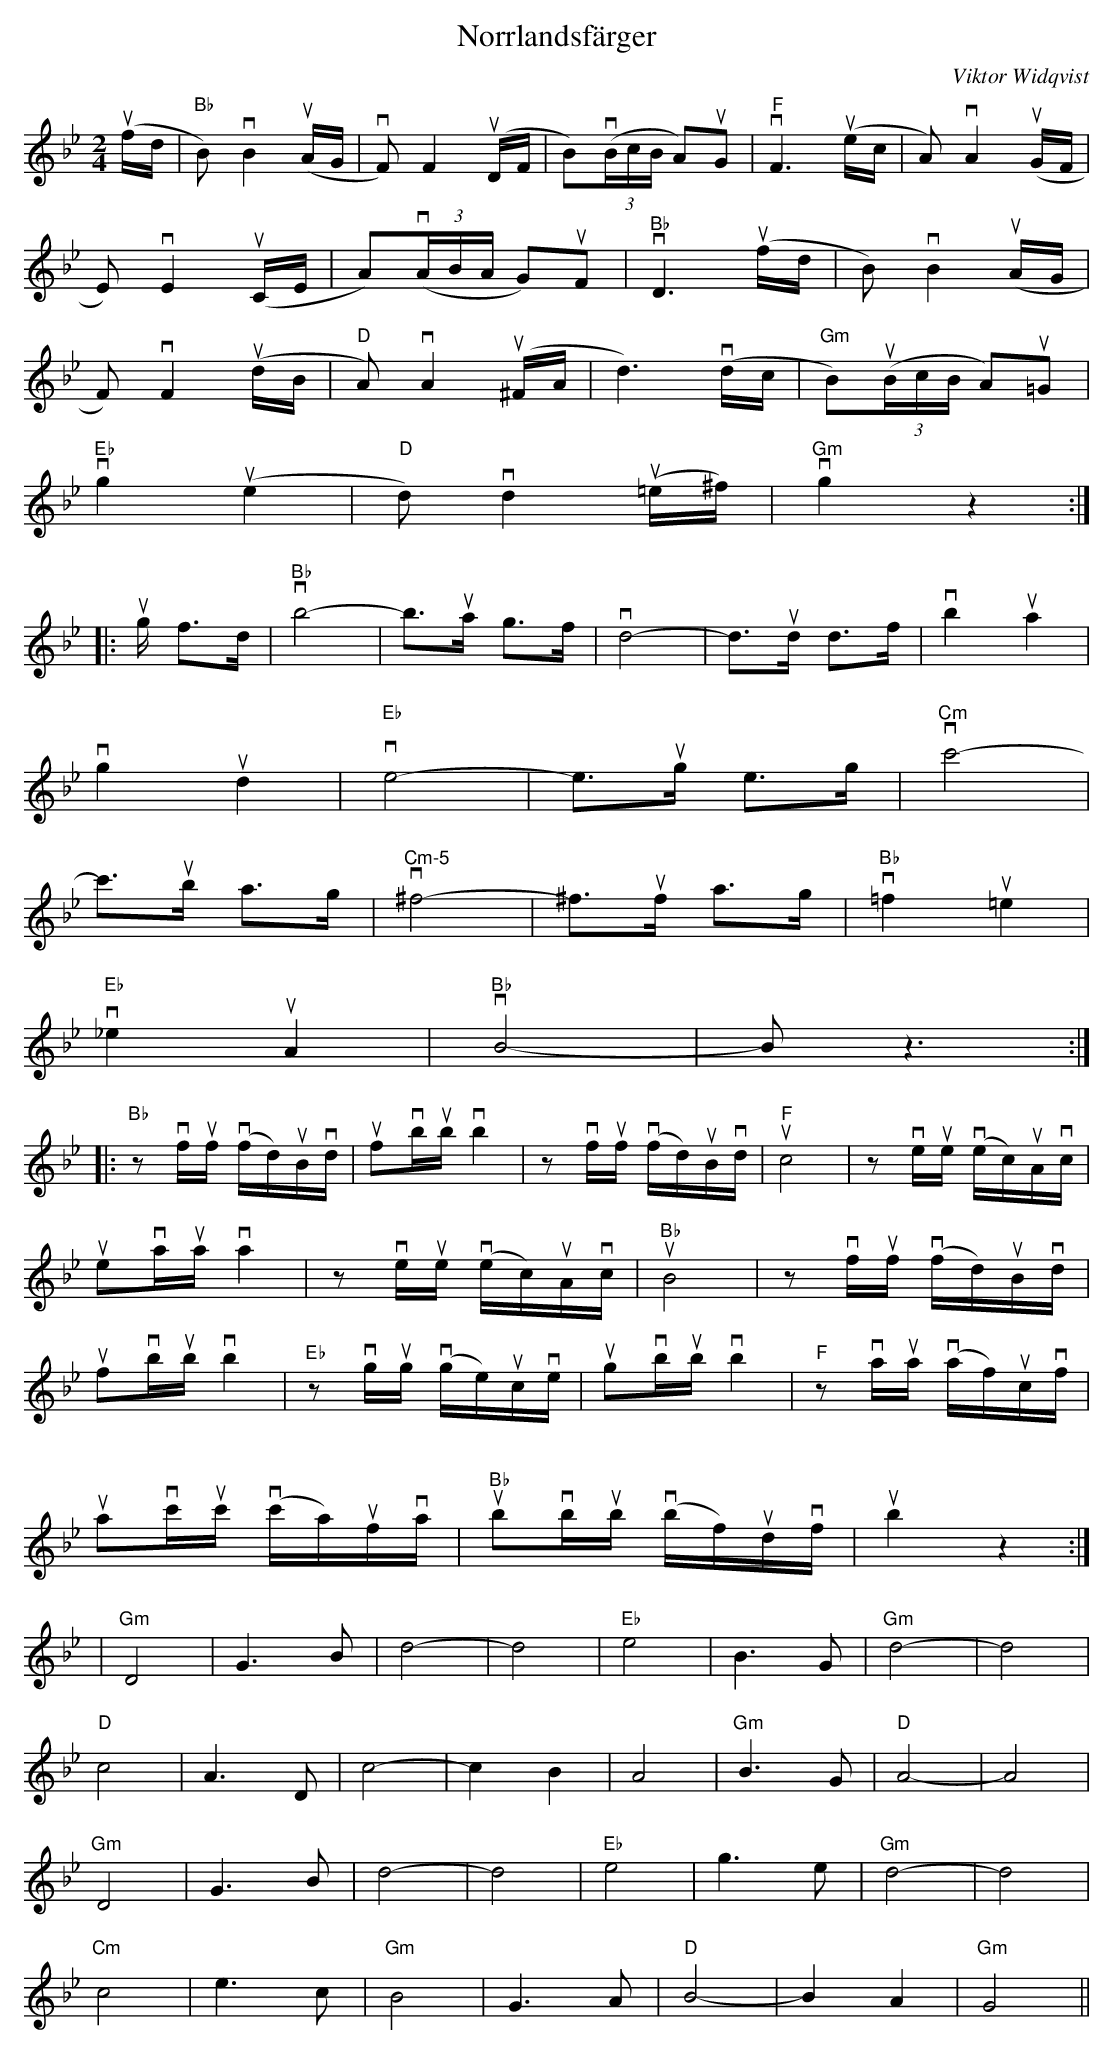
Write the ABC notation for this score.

X:1
T:Norrlandsfärger
M:2/4
C:Viktor Widqvist
L:1/8
K:Bb
u(f/d/ |"Bb" B)vB2u(A/G/ | vF)F2u(D/F/ | B)(v(3B/c/B/ A)uG | "F"vF3u(e/c/ | A)vA2u(G/F/ |
E)vE2u(C/E/ | A)(v(3A/B/A/ G)uF |"Bb" vD3u(f/d/ | B)vB2 u(A/G/ |
F)vF2u(d/B/ | "D"A)vA2u(^F/A/ | d3)v(d/c/ | "Gm"B)(u(3B/c/B/ A)u=G |
"Eb"vg2 (u'e2 | "D"d)vd2u(=e/^f/) | "Gm"vg2z2 :|
|:ug/ f>d | "Bb"vb4- |b3/ua/ g>f | vd4- |d3/ud/ d>f | vb2 ua2 |
vg2 ud2 | "Eb"ve4- |e3/ug/ e>g |"Cm" vc'4- |
c'3/ub/ a>g | "Cm-5"v^f4- |^f3/uf/ a>g | "Bb"v=f2 u=e2 |
"Eb"v_e2 uA2 | "Bb"vB4- | B z3 :|
|:"Bb"zvf/2uf/2 (vf/2d/)2uB/2vd/2 | ufvb/2ub/2 vb2 |zvf/2uf/2 (vf/2d/2)uB/2vd/2 | "F"uc4 |zve/2ue/2 (ve/2c/2)uA/2vc/2 |
ueva/2ua/2 va2 |zve/2ue/2 (ve/2c/2)uA/2vc/2 | "Bb"uB4 |zvf/2uf/2 v(f/2d/2)uB/2vd/2 |
ufvb/2ub/2 vb2 |"Eb"zvg/2ug/2 (vg/2e/2)uc/2ve/2 | ugvb/2ub/2 vb2 |"F"zva/2ua/2 (va/2f/2)uc/2vf/2 |
uavc'/2uc'/2 (vc'/2a/2)uf/2va/2 | "Bb"ubvb/2ub/2 v(b/2f/2)ud/2vf/2 | ub2z2 :|
|"Gm" D4 | G2>B2 | d4- |d4| "Eb"e4 | B2>G2 | "Gm"d4- |d4|
"D"c4 | A2>D2 | c4- | c2 B2 | A4 | "Gm"B2>G2 | "D" A4- | A4|
"Gm"D4 | G2>B2 | d4- |d4| "Eb"e4 | g2>e2 | "Gm"d4- |d4|
"Cm"c4 | e2>c2 | "Gm"B4 | G2>A2 | "D"B4- | B2 A2 | "Gm"G4 ||
